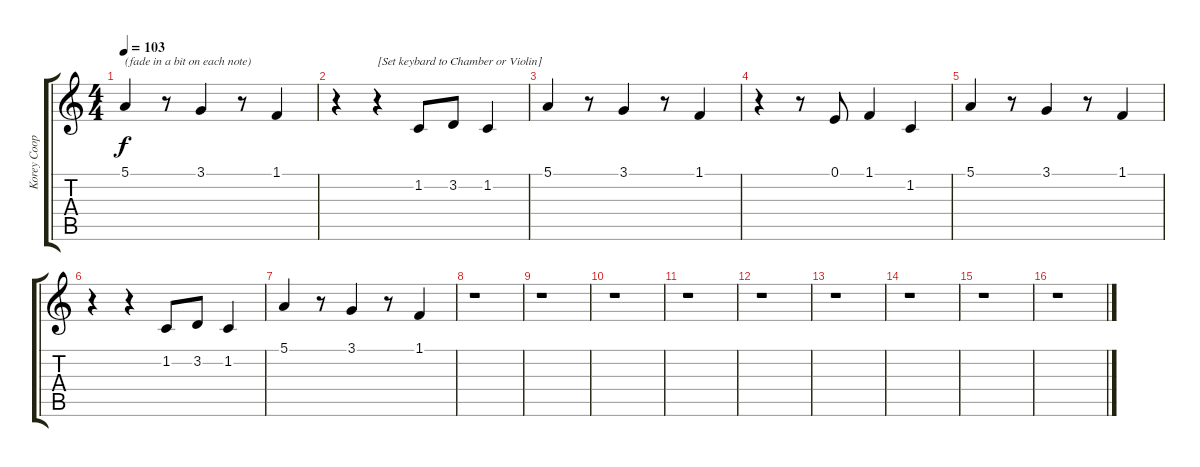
\track ("Korey Cooper - Keys" "Korey Coop") {instrument violin}
\staff {score tabs}
\tuning (E4 B3 G3 D3 A2 E2) {hide}
\ts (4 4)
\tempo 103
\clef g2
\ks c
5.1.4{txt "(fade in a bit on each note)" dy f instrument violin} r.8 3.1.4 r.8 1.1.4 |
r.4 r.4{txt "[Set keybard to Chamber or Violin]"} 1.2.8 3.2.8 1.2.4 |
5.1.4 r.8 3.1.4 r.8 1.1.4 |
r.4 r.8 0.1.8 1.1.4 1.2.4 |
5.1.4 r.8 3.1.4 r.8 1.1.4 |
r.4 r.4 1.2.8 3.2.8 1.2.4 |
5.1.4 r.8 3.1.4 r.8 1.1.4 |
r.1 |
r.1 |
r.1 |
r.1 |
r.1 |
r.1 |
r.1 |
r.1 |
r.1
